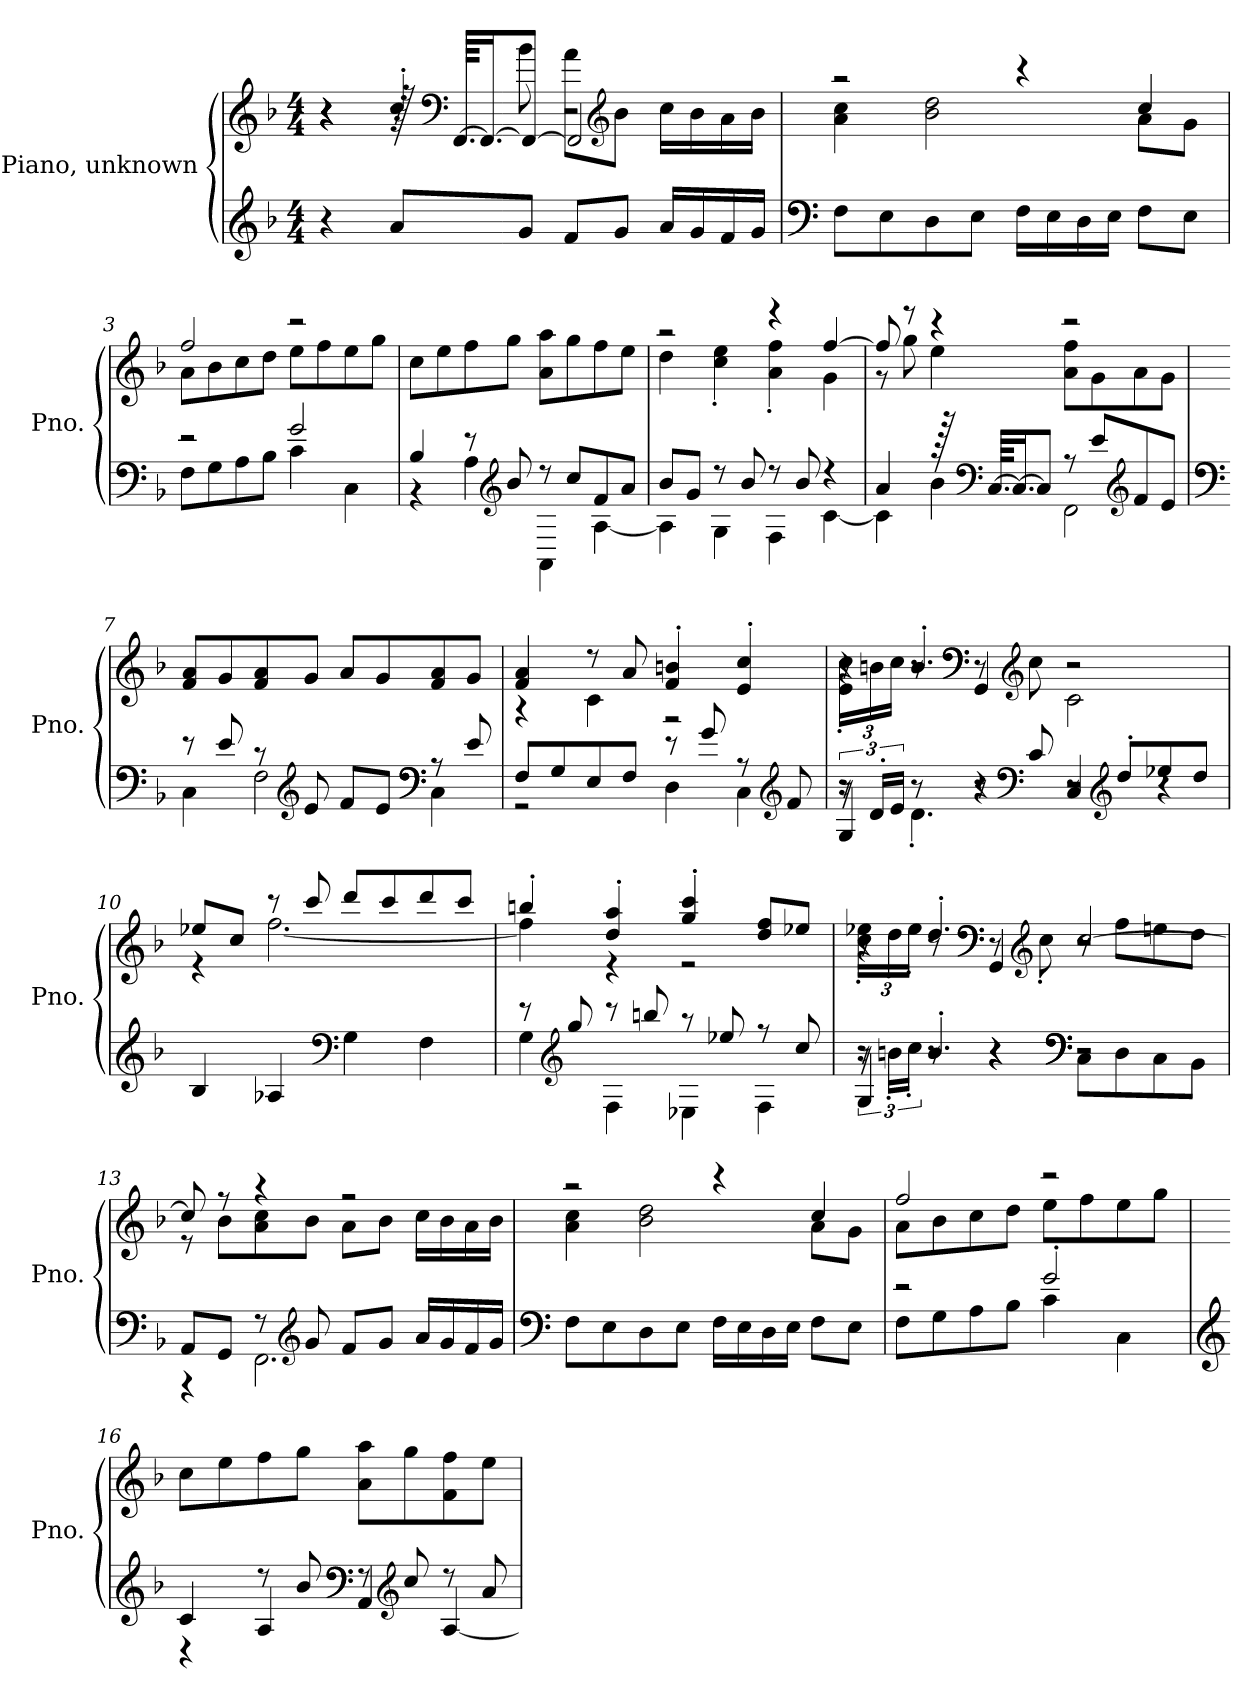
**kern	**kern
*part1	*part1
*staff2	*staff1
*I"Piano, unknown	*
*I'Pno.	*
*clefG2	*clefG2
*k[b-]	*k[b-]
*M4/4	*M4/4
*MM120	*MM120
=1	=1
*	*^
*	*	*^
4r	4r	4r	4r
8a/L	4cc'/	8r	128r
*	*clefF4	*	*
.	.	.	[64.FF/KKLL
.	.	.	16.FF/J_
8g/J	.	8b-\	8FF/J_
8f/L	2r	8a\L	2FF/]
*	*clefG2	*	*
8g/J	.	8b-\J	.
16a/LL	.	16cc\LL	.
16g/	.	16b-\	.
16f/	.	16a\	.
16g/JJ	.	16b-\JJ	.
*	*v	*v	*v
=2	=2
*clefF4	*
*	*^
8F\L	2r	4a\ 4cc\
8E\	.	.
8D\	.	2b-\ 2dd\
8E\J	.	.
16F\LL	4r	.
16E\	.	.
16D\	.	.
16E\JJ	.	.
8F\L	4cc/	8a\L
8E\J	.	8g\J
=3	=3	=3
*^	*	*
2r	8F\L	2ff/	8a\L
.	8G\	.	8b-\
.	8A\	.	8cc\
.	8B-\J	.	8dd\J
2g/	4c\	2r	8ee\L
.	.	.	8ff\
.	4C\	.	8ee\
.	.	.	8gg\J
*	*	*v	*v
!!LO:LB:g=z
=4	=4	=4
4B-/	4r	8cc\L
.	.	8ee\
8r	4A\	8ff\
*clefG2	*	*
8b-/	.	8gg\J
8r	4AA\	8a\ 8aa\L
8cc/L	.	8gg\
8f/	[4A\	8ff\
8a/J	.	8ee\J
=5	=5	=5
*	*	*^
8b-/L	4A\]	2r	4dd\
8g/J	.	.	.
8r	4G\	.	4cc\' 4ee\'
8b-/	.	.	.
8r	4F\	4r	4a\' 4ff\'
8b-/	.	.	.
4r	[4c\	[4ff/	4g\
=6	=6	=6	=6
4a/	4c\]	8ff/]	8r
.	.	8r	8gg\
128r	4b-\	4r	4ee\
*clefF4	*	*	*
[64.C/KKLL	.	.	.
16.C/J_	.	.	.
8C/J]	.	.	.
8r	2FF\	2r	8a\ 8ff\L
8e/L	.	.	8g\
*clefG2	*	*	*
8f/	.	.	8a\
8e/J	.	.	8g\J
*	*	*v	*v
!!LO:LB:g=z
=7	=7	=7
*clefF4	*	*
8r	4C\	8f/ 8a/L
8e/	.	8g/
8r	2F\	8f/ 8a/
*clefG2	*	*
8e/	.	8g/J
8f/L	.	8a/L
8e/J	.	8g/
*clefF4	*	*
8r	4C\	8f/ 8a/
8e/	.	8g/J
=8	=8	=8
*	*	*^
8F/L	2r	4f/ 4a/	4r
8G/	.	.	.
8E/	.	8r	4c\
8F/J	.	8a/	.
8r	4D\	4f/' 4bn/'	2r
8g/	.	.	.
8r	4C\	4e/' 4cc/'	.
*clefG2	*	*	*
8f/	.	.	.
=9	=9	=9	=9
*	*^	*	*
*	*	*	*	*Xbrackettup
*	*	*	*	*^
24r	8r	4G/	8r	24e\' 24cc\'LL	4r
24d'/LL	.	.	.	24bn\	.
24e/JJ	.	.	.	24cc\JJ	.
8r	4.d'\	.	4.b'/	8r	.
*	*	*	*clefF4	*	*
8r	.	4r	.	8r	4GG/
*clefF4	*	*	*clefG2	*	*
8c/	.	.	.	8cc\	.
8r	2r	4C/	2r	2c\	2r
*clefG2	*	*	*	*	*
8dd'/L	.	.	.	.	.
8ee-X/	.	4r	.	.	.
8dd/J	.	.	.	.	.
*v	*v	*v	*	*	*
*	*	*v	*v
!!LO:LB:g=z
=10	=10	=10
4B-/	8ee-X/L	4r
.	8cc/J	.
4A-X/	8r	[2.ff\
.	8ccc/	.
*clefF4	*	*
4G\	8ddd/L	.
.	8ccc/	.
4F\	8ddd/	.
.	8ccc/J	.
=11	=11	=11
*^	*	*
8r	4G\	4bbn'/	4ff\]
*clefG2	*	*	*
8gg/	.	.	.
8r	4F\	4dd/' 4aa/'	4r
8bbn/	.	.	.
8r	4E-X\	4gg/' 4ccc/'	2r
8ee-X/	.	.	.
8r	4F\	8dd/ 8ff/L	.
8cc/	.	8ee-X/J	.
=12	=12	=12	=12
*	*^	*	*^
8r	24r	4G/	8r	24cc\' 24ee-X\'LL	4r
.	24bn'\LL	.	.	24dd'\	.
.	24cc'\JJ	.	.	24ee-'\JJ	.
4.b'/	8r	.	4.dd'/	8r	.
*	*	*	*clefF4	*	*
.	4r	4r	.	8r	4GG/
*	*	*	*clefG2	*	*
.	.	.	.	8cc'\	.
*clefF4	*	*	*	*	*
2r	8C\L	2r	[2cc/	8r	2r
.	8D\	.	.	8ff\L	.
.	8C\	.	.	8een\	.
.	8BB-\J	.	.	8dd\J	.
*	*v	*v	*	*	*
*	*	*	*v	*v
!!LO:LB:g=z
=13	=13	=13	=13
8AA/L	4r	8cc/]	8r
8GG/J	.	8r	8b-\L
8r	2.FF\	4r	8a\ 8cc\
*clefG2	*	*	*
8g/	.	.	8b-\J
8f/L	.	2r	8a\L
8g/J	.	.	8b-\J
16a/LL	.	.	16cc\LL
16g/	.	.	16b-\
16f/	.	.	16a\
16g/JJ	.	.	16b-\JJ
*v	*v	*	*
=14	=14	=14
*clefF4	*	*
8F\L	2r	4a\ 4cc\
8E\	.	.
8D\	.	2b-\ 2dd\
8E\J	.	.
16F\LL	4r	.
16E\	.	.
16D\	.	.
16E\JJ	.	.
8F\L	4cc/	8a\L
8E\J	.	8g\J
=15	=15	=15
*^	*	*
2r	8F\L	2ff/	8a\L
.	8G\	.	8b-\
.	8A\	.	8cc\
.	8B-\J	.	8dd\J
2g'/	4c\	2r	8ee\L
.	.	.	8ff\
.	4C\	.	8ee\
.	.	.	8gg\J
*	*	*v	*v
!!LO:LB:g=z
=16	=16	=16
*clefG2	*	*
4c/	4r	8cc\L
.	.	8ee\
8r	4A/	8ff\
8b-/	.	8gg\J
*clefF4	*	*
8r	4AA/	8a\ 8aa\L
*clefG2	*	*
8cc/	.	8gg\
8r	[4A/	8f\ 8ff\
8a/	.	8ee\J
*v	*v	*
=	=
*-	*-
